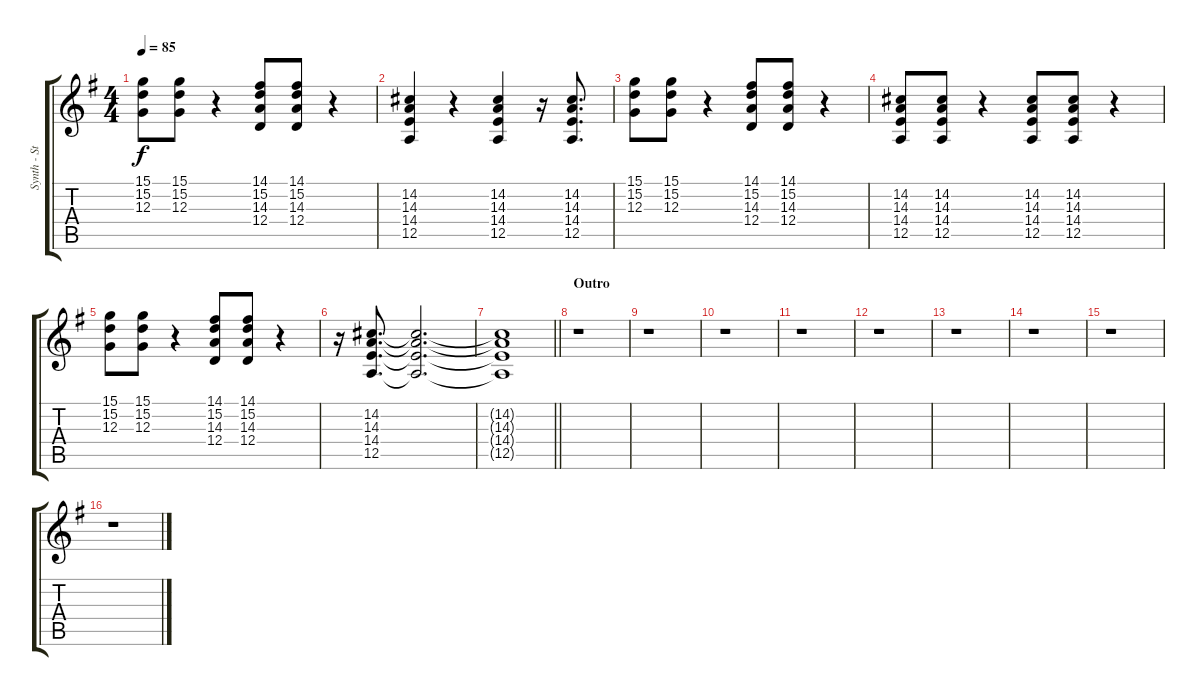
\track ("Synth - Stab" "Synth - St") {instrument pad3polysynth}
\staff {score tabs}
\tuning (E4 B3 G3 D3 A2 E2) {hide}
\ts (4 4)
\tempo 85
\clef g2
\ks g
(15.1 15.2 12.3).8{dy f} (15.1 15.2 12.3).8 r.4 (14.1 15.2 14.3 12.4).8 (14.1 15.2 14.3 12.4).8 r.4 |
(14.2 14.3 14.4 12.5).4 r.4 (14.2 14.3 14.4 12.5).4 r.16 (14.2 14.3 14.4 12.5).8{d} |
(15.1 15.2 12.3).8 (15.1 15.2 12.3).8 r.4 (14.1 15.2 14.3 12.4).8 (14.1 15.2 14.3 12.4).8 r.4 |
(14.2 14.3 14.4 12.5).8 (14.2 14.3 14.4 12.5).8 r.4 (14.2 14.3 14.4 12.5).8 (14.2 14.3 14.4 12.5).8 r.4 |
(15.1 15.2 12.3).8 (15.1 15.2 12.3).8 r.4 (14.1 15.2 14.3 12.4).8 (14.1 15.2 14.3 12.4).8 r.4 |
r.16 (14.2 14.3 14.4 12.5).8{d} (14.2{t} 14.3{t} 14.4{t} 12.5{t}).2{d} |
\barLineRight lightlight
(14.2{t} 14.3{t} 14.4{t} 12.5{t}).1 |
\section ("" "Outro")
r.1 |
r.1 |
r.1 |
r.1 |
r.1 |
r.1 |
r.1 |
r.1 |
r.1
